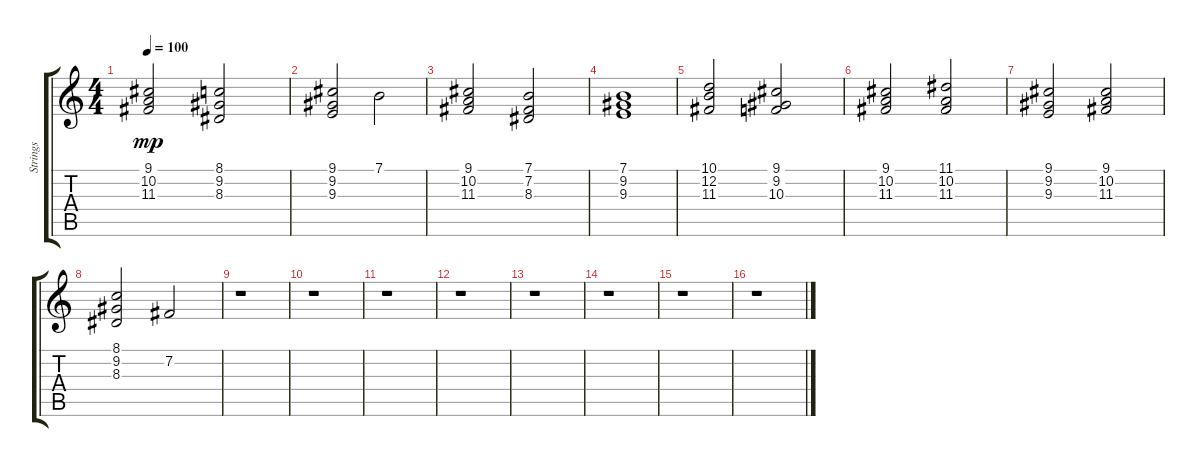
\track ("Strings" "Strings") {instrument stringensemble2}
\staff {score tabs}
\tuning (E4 B3 G3 D3 A2 E2) {hide}
\ts (4 4)
\tempo 100
\clef g2
\ks c
(9.1 10.2 11.3).2{dy mp} (8.1 9.2 8.3).2 |
(9.1 9.2 9.3).2 7.1.2 |
(9.1 10.2 11.3).2 (7.1 7.2 8.3).2 |
(7.1 9.2 9.3).1 |
(10.1 12.2 11.3).2 (9.1 9.2 10.3).2 |
(9.1 10.2 11.3).2 (11.1 10.2 11.3).2 |
(9.1 9.2 9.3).2 (9.1 10.2 11.3).2 |
(8.1 9.2 8.3).2 7.2.2 |
r.1 |
r.1 |
r.1 |
r.1 |
r.1 |
r.1 |
r.1 |
r.1
